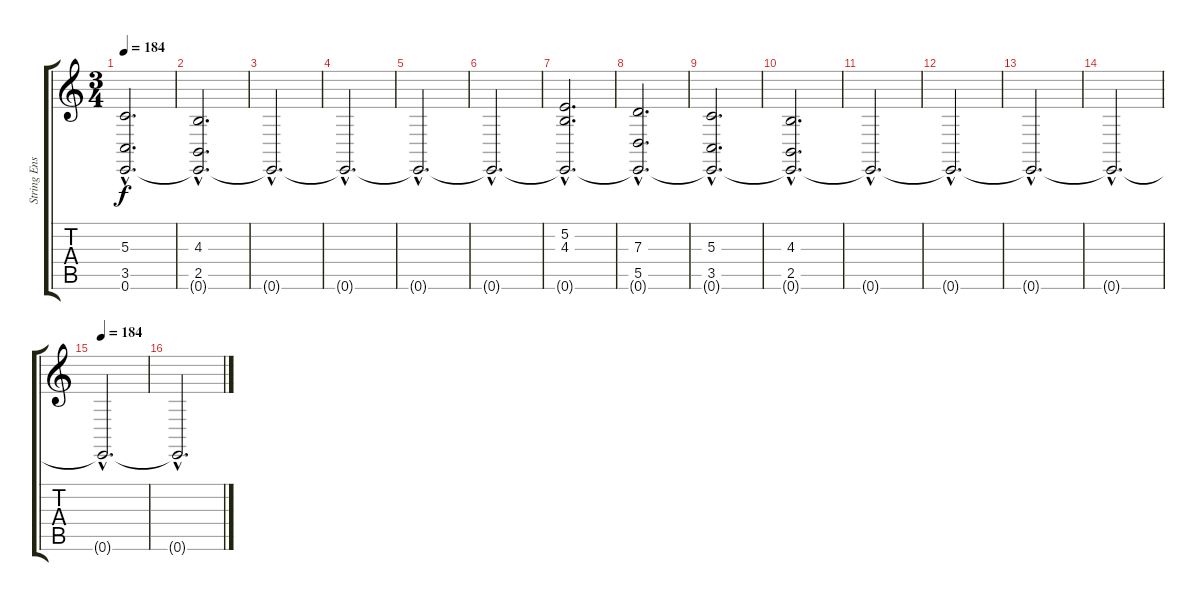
\track ("String Ensemble" "String Ens") {instrument stringensemble1}
\staff {score tabs}
\tuning (E4 B3 G3 D3 A2 E2) {hide}
\ts (3 4)
\tempo 184
\clef g2
\ks c
(5.3{hac} 3.5{hac} 0.6{hac t}).2{d dy f} |
(4.3{hac} 2.5{hac} 0.6{hac t}).2{d} |
0.6{hac t}.2{d} |
0.6{hac t}.2{d} |
0.6{hac t}.2{d} |
0.6{hac t}.2{d} |
(5.2{hac} 4.3{hac} 0.6{hac t}).2{d} |
(7.3{hac} 5.5{hac} 0.6{hac t}).2{d} |
(5.3{hac} 3.5{hac} 0.6{hac t}).2{d} |
(4.3{hac} 2.5{hac} 0.6{hac t}).2{d} |
0.6{hac t}.2{d} |
0.6{hac t}.2{d} |
0.6{hac t}.2{d} |
0.6{hac t}.2{d} |
\tempo 184
0.6{hac t}.2{d} |
0.6{hac t}.2{d}
